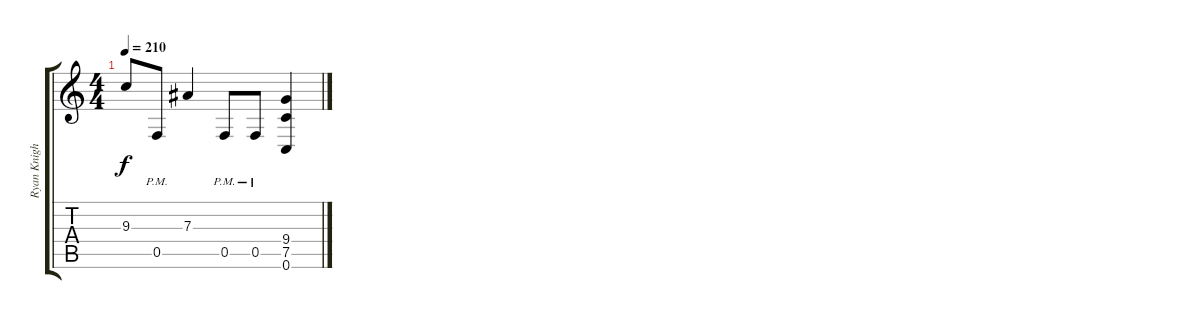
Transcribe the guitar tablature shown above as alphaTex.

\track ("Ryan Knight" "Ryan Knigh") {instrument distortionguitar}
\staff {score tabs}
\tuning (C4 G3 Eb3 Bb2 F2 C2) {hide}
\ts (4 4)
\tempo 210
\clef g2
\ks c
9.3.8{dy f} 0.5{pm}.8 7.3.4 0.5{pm}.8 0.5{pm}.8 (9.4 7.5 0.6).4
